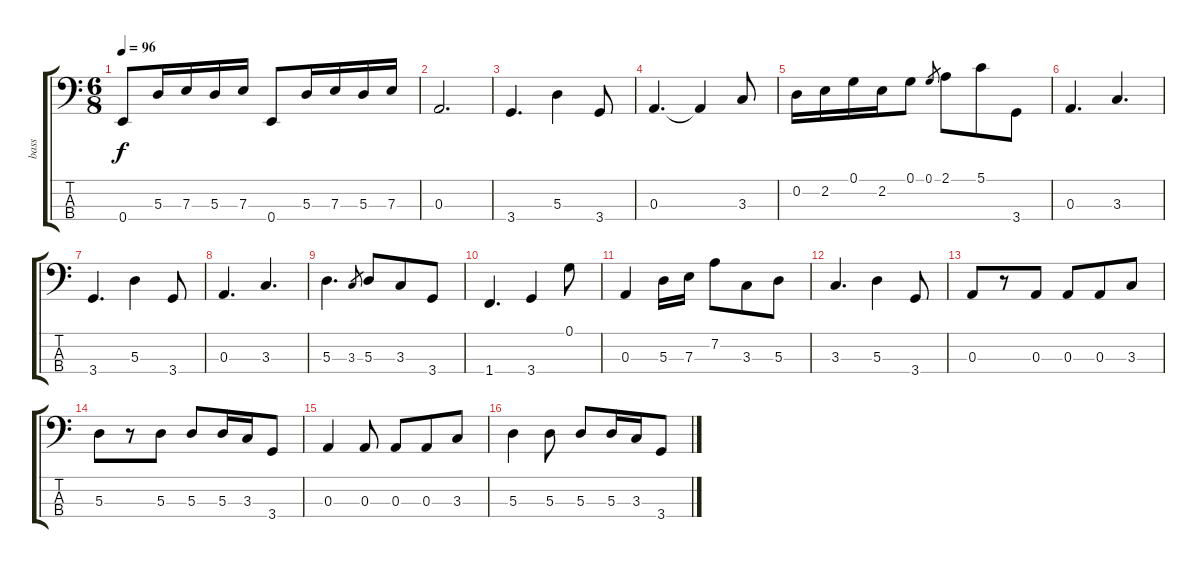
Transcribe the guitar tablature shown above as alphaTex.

\track ("bass" "bass") {instrument electricbassfinger}
\staff {score tabs}
\tuning (G2 D2 A1 E1) {hide}
\ts (6 8)
\tempo 96
\clef f4
\ks c
0.4.8{dy f} 5.3.16 7.3.16 5.3.16 7.3.16 0.4.8 5.3.16 7.3.16 5.3.16 7.3.16 |
0.3.2{d} |
3.4.4{d} 5.3.4 3.4.8 |
0.3.4{d} 0.3{t}.4 3.3.8 |
0.2.16 2.2.16 0.1.16 2.2.16 0.1.8 0.1.8{gr} 2.1.8 5.1.8 3.4.8 |
0.3.4{d} 3.3.4{d} |
3.4.4{d} 5.3.4 3.4.8 |
0.3.4{d} 3.3.4{d} |
5.3.4{d} 3.3.8{gr} 5.3.8 3.3.8 3.4.8 |
1.4.4{d} 3.4.4 0.1.8 |
0.3.4 5.3.16 7.3.16 7.2.8 3.3.8 5.3.8 |
3.3.4{d} 5.3.4 3.4.8 |
0.3.8 r.8 0.3.8 0.3.8 0.3.8 3.3.8 |
5.3.8 r.8 5.3.8 5.3.8 5.3.16 3.3.16 3.4.8 |
0.3.4 0.3.8 0.3.8 0.3.8 3.3.8 |
5.3.4 5.3.8 5.3.8 5.3.16 3.3.16 3.4.8
